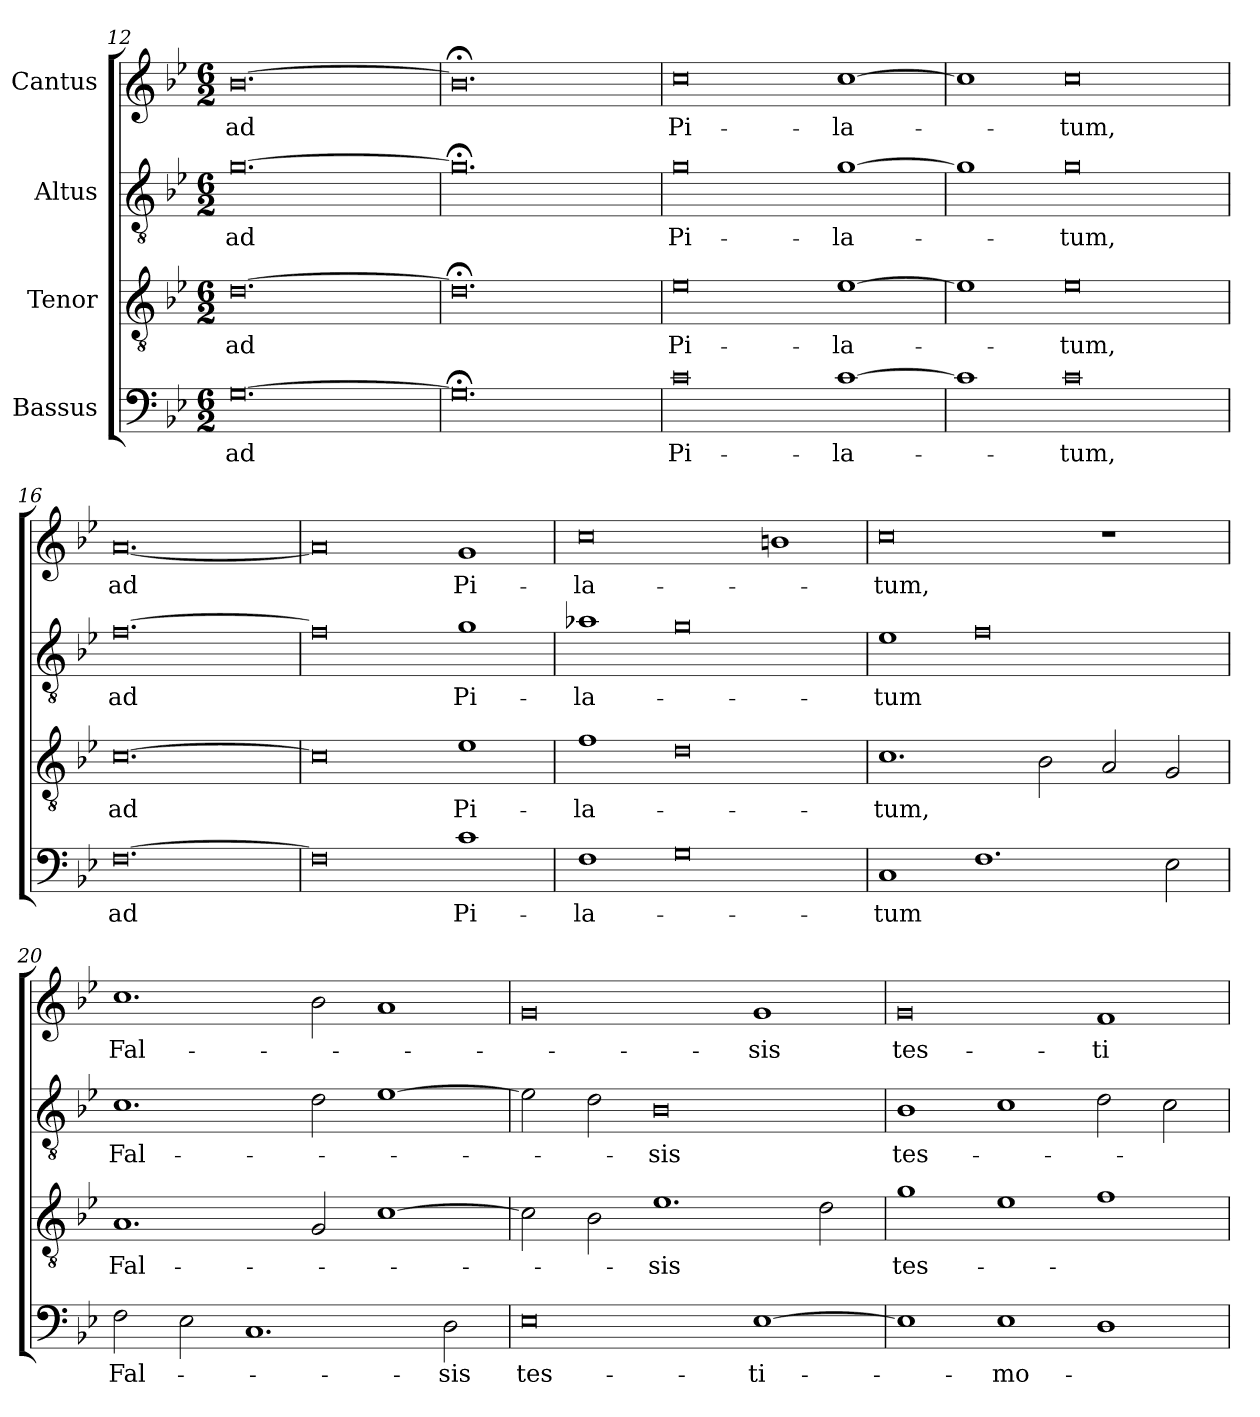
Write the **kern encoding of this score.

**kern	**text	**kern	**text	**kern	**text	**kern	**text
*part4	*part4	*part3	*part3	*part2	*part2	*part1	*part1
*staff4	*staff4	*staff3	*staff3	*staff2	*staff2	*staff1	*staff1
*I"Bassus	*	*I"Tenor	*	*I"Altus	*	*I"Cantus	*
*clefF4	*	*clefGv2	*	*clefGv2	*	*clefG2	*
*k[b-e-]	*	*k[b-e-]	*	*k[b-e-]	*	*k[b-e-]	*
*B-:	*	*B-:	*	*B-:	*	*B-:	*
*M6/2	*	*M6/2	*	*M6/2	*	*M6/2	*
=12	=12	=12	=12	=12	=12	=12	=12
!	!LO:LY:i	!	!LO:LY:i	!	!LO:LY:i	!	!
[0.G\	ad	[0.d\	ad	[0.g\	ad	[0.b-\	ad
=13	=13	=13	=13	=13	=13	=13	=13
0.G;<\]	.	0.d;<\]	.	0.g;<\]	.	0.b-;<\]	.
=14	=14	=14	=14	=14	=14	=14	=14
!	!LO:LY:i	!	!LO:LY:i	!	!LO:LY:i	!	!
0c\	Pi-	0e-\	Pi-	0g\	Pi-	0cc\	Pi-
!	!LO:LY:i	!	!LO:LY:i	!	!LO:LY:i	!	!
[1c\	-la-	[1e-\	-la-	[1g\	-la-	[1cc\	-la-
!!LO:LB:g=z
=15	=15	=15	=15	=15	=15	=15	=15
1c\]	.	1e-\]	.	1g\]	.	1cc\]	.
!	!LO:LY:i	!	!LO:LY:i	!	!LO:LY:i	!	!
0c\	-tum,	0e-\	-tum,	0g\	-tum,	0cc\	-tum,
=16	=16	=16	=16	=16	=16	=16	=16
!	!LO:LY:i	!	!LO:LY:i	!	!LO:LY:i	!	!LO:LY:i
[0.F\	ad	[0.c\	ad	[0.f\	ad	[0.a/	ad
=17	=17	=17	=17	=17	=17	=17	=17
0F\]	.	0c\]	.	0f\]	.	0a/]	.
!	!LO:LY:i	!	!LO:LY:i	!	!LO:LY:i	!	!LO:LY:i
1c\	Pi-	1e-\	Pi-	1g\	Pi-	1g/	Pi-
=18	=18	=18	=18	=18	=18	=18	=18
!	!LO:LY:i	!	!LO:LY:i	!	!LO:LY:i	!	!LO:LY:i
1F\	-la-	1f\	-la-	1a-X\	-la-	0cc\	-la-
0G\	.	0d\	.	0g\	.	.	.
.	.	.	.	.	.	1bn\	.
=19	=19	=19	=19	=19	=19	=19	=19
!	!LO:LY:i	!	!LO:LY:i	!	!LO:LY:i	!	!LO:LY:i
1C/	-tum	1.c\	-tum,	1e-\	-tum	0cc\	-tum,
1.F\	.	.	.	0f\	.	.	.
.	.	2B-\	.	.	.	.	.
.	.	2A/	.	.	.	1r	.
2E-\	.	2G/	.	.	.	.	.
!!LO:PB:g=z
=20	=20	=20	=20	=20	=20	=20	=20
!	!LO:LY:i	!	!LO:LY:i	!	!LO:LY:i	!	!
2F\	Fal-	1.A/	Fal-	1.c\	Fal-	1.cc\	Fal-
2E-\	.	.	.	.	.	.	.
1.C/	.	.	.	.	.	.	.
.	.	2G/	.	2d\	.	2b-\	.
.	.	[1c\	.	[1e-\	.	1a/	.
!	!LO:LY:i	!	!	!	!	!	!
2D\	-sis	.	.	.	.	.	.
=21	=21	=21	=21	=21	=21	=21	=21
!	!LO:LY:i	!	!	!	!	!	!
0E-\	tes-	2c\]	.	2e-\]	.	0g/	.
.	.	2B-\	.	2d\	.	.	.
!	!	!	!LO:LY:i	!	!LO:LY:i	!	!
.	.	1.e-\	-sis	0B-\	-sis	.	.
!	!LO:LY:i	!	!	!	!	!	!
[1E-\	-ti-	.	.	.	.	1g/	-sis
.	.	2d\	.	.	.	.	.
=22	=22	=22	=22	=22	=22	=22	=22
!	!	!	!LO:LY:i	!	!LO:LY:i	!	!
1E-\]	.	1g\	tes-	1B-\	tes-	0g/	tes-
!	!LO:LY:i	!	!	!	!	!	!
1E-\	-mo-	1e-\	.	1c\	.	.	.
1D\	.	1f\	.	2d\	.	1f/	-ti-
.	.	.	.	2c\	.	.	.
=	=	=	=	=	=	=	=
*-	*-	*-	*-	*-	*-	*-	*-
